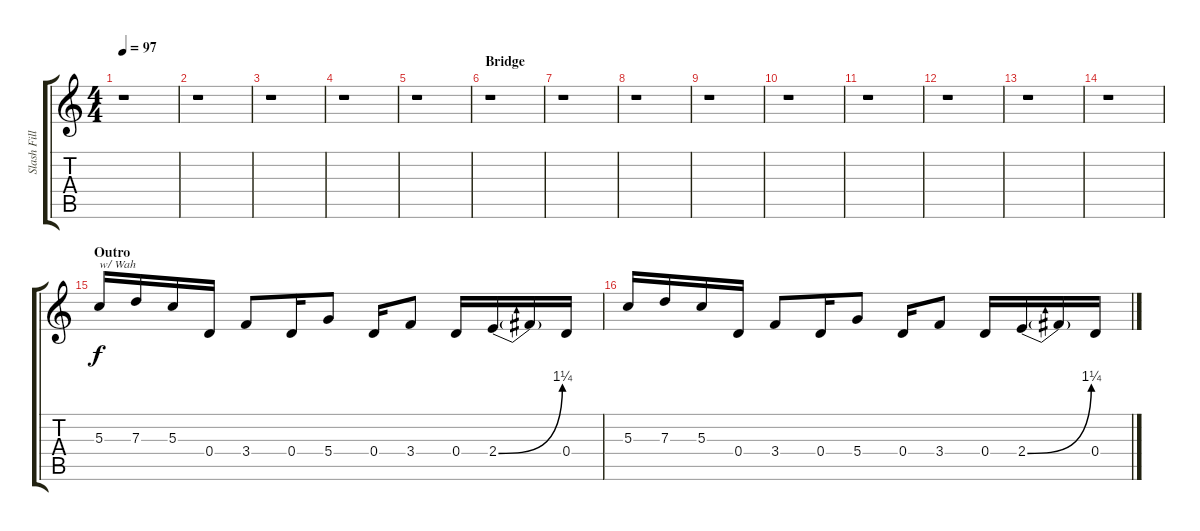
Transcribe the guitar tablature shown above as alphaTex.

\track ("Slash Fills/Solo" "Slash Fill") {instrument distortionguitar}
\staff {score tabs}
\tuning (E4 B3 G3 D3 A2 D2) {hide}
\ts (4 4)
\tempo 97
\clef g2
\ks c
r.1{dy f} |
r.1 |
r.1 |
r.1 |
r.1 |
\section ("" "Bridge")
r.1 |
r.1 |
r.1 |
r.1 |
r.1 |
r.1 |
r.1 |
r.1 |
r.1 |
\section ("" "Outro")
5.3.16{txt "w/ Wah" volume 13} 7.3.16 5.3.16 0.4.16 3.4.8 0.4.16 5.4.8 0.4.16 3.4.8 0.4.16 2.4{be (bend 0 0 60 5)}.16 2.4{t}.16 0.4.16 |
5.3.16 7.3.16 5.3.16 0.4.16 3.4.8 0.4.16 5.4.8 0.4.16 3.4.8 0.4.16 2.4{be (bend 0 0 60 5)}.16 2.4{t}.16 0.4.16
